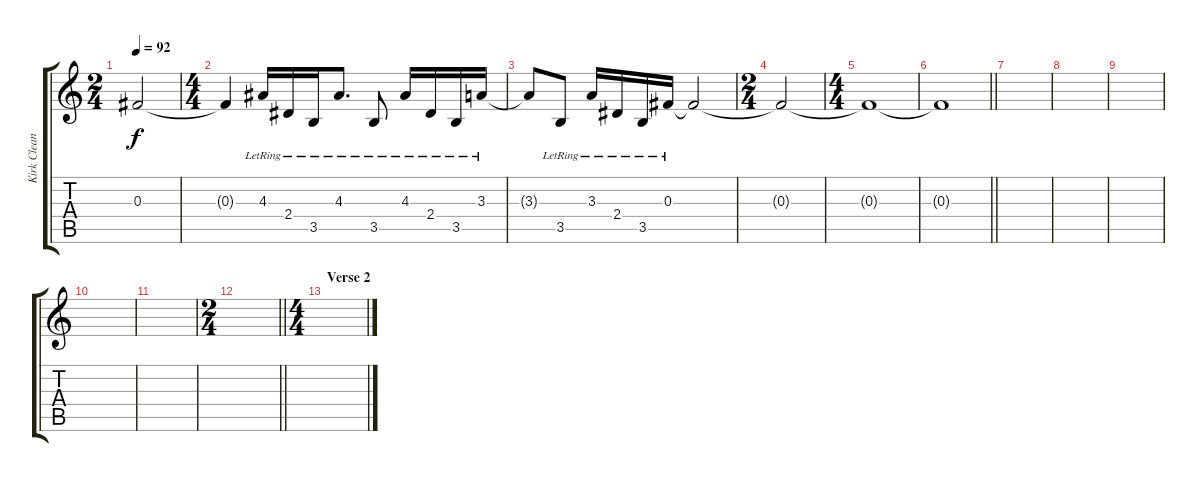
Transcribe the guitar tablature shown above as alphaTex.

\track ("Kirk Clean" "Kirk Clean") {instrument electricguitarclean}
\staff {score tabs}
\tuning (Eb4 Bb3 Gb3 Db3 Ab2 Eb2) {hide}
\ts (2 4)
\tempo 92
\clef g2
\ks c
0.3{t}.2{dy f} |
\ts (4 4)
0.3{t}.4 4.3{lr}.16 2.4{lr}.16 3.5{lr}.16 4.3{lr}.8{d} 3.5{lr}.8 4.3{lr}.16 2.4{lr}.16 3.5{lr}.16 3.3{lr}.16 |
3.3{t}.8 3.5{lr}.8 3.3{lr}.16 2.4{lr}.16 3.5{lr}.16 0.3{lr}.16 0.3{t}.2 |
\ts (2 4)
0.3{t}.2 |
\ts (4 4)
0.3{t}.1 |
\barLineRight lightlight
0.3{t}.1 |
\section ("" "")
|
|
|
|
|
\ts (2 4)
\barLineRight lightlight
|
\ts (4 4)
\section ("" "Verse 2")
